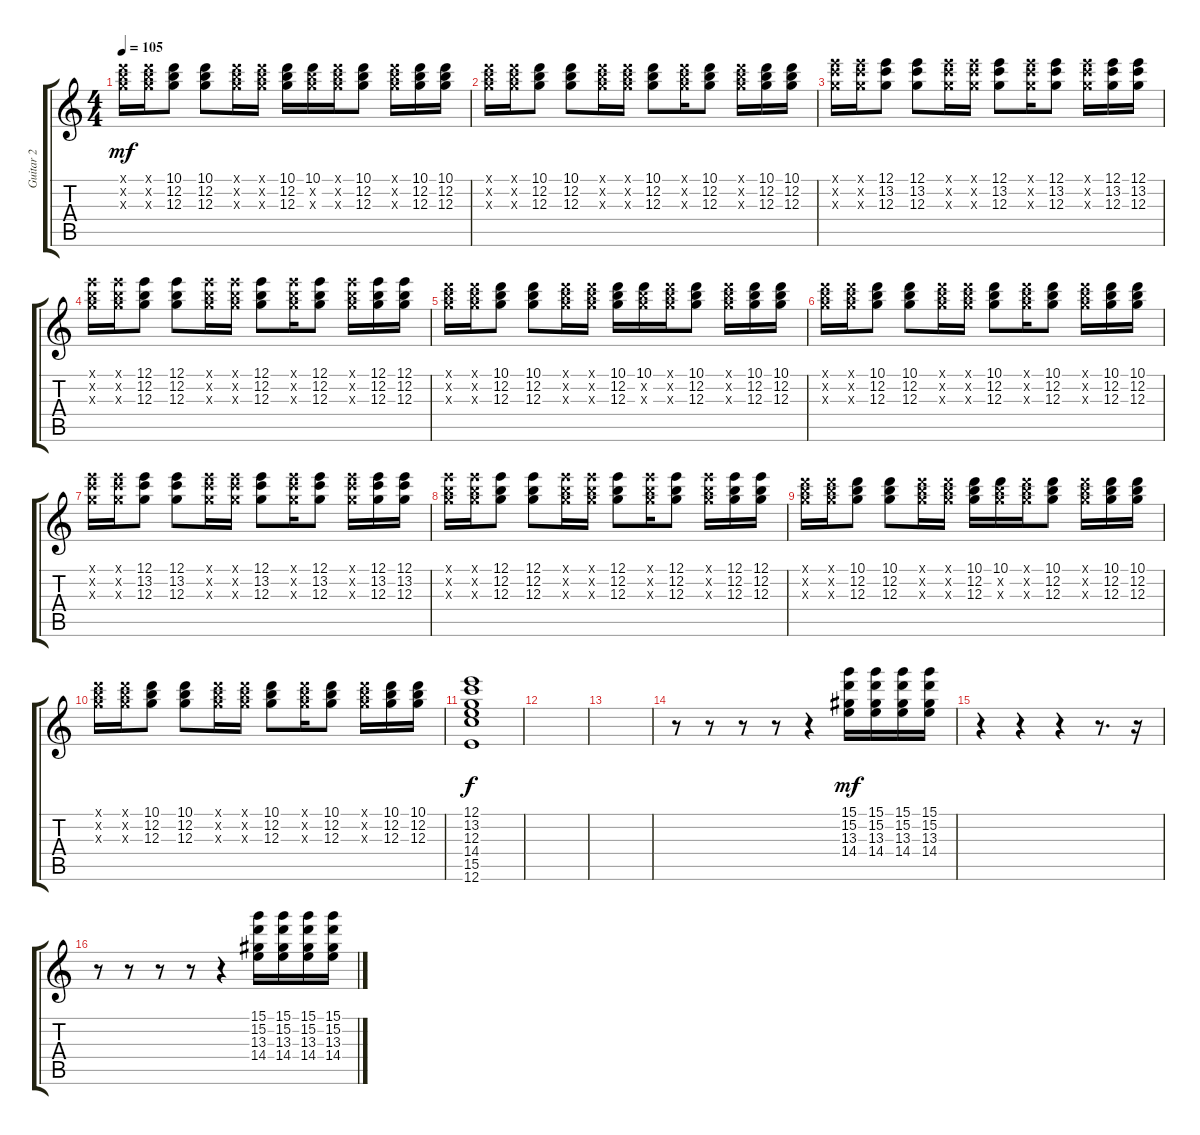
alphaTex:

\track ("Guitar 2" "Guitar 2") {instrument overdrivenguitar}
\staff {score tabs}
\tuning (E4 B3 G3 D3 A2 E2) {hide}
\ts (4 4)
\tempo 105
\clef g2
\ks c
(10.1{x} 12.2{x} 12.3{x}).16{dy mf} (10.1{x} 12.2{x} 12.3{x}).16 (10.1 12.2 12.3).8 (10.1 12.2 12.3).8 (10.1{x} 12.2{x} 12.3{x}).16 (10.1{x} 12.2{x} 12.3{x}).16 (10.1 12.2 12.3).16 (10.1 12.2{x} 12.3{x}).16 (10.1{x} 12.2{x} 12.3{x}).16 (10.1 12.2 12.3).8 (10.1{x} 12.2{x} 12.3{x}).16 (10.1 12.2 12.3).16 (10.1 12.2 12.3).16 |
(10.1{x} 12.2{x} 12.3{x}).16 (10.1{x} 12.2{x} 12.3{x}).16 (10.1 12.2 12.3).8 (10.1 12.2 12.3).8 (10.1{x} 12.2{x} 12.3{x}).16 (10.1{x} 12.2{x} 12.3{x}).16 (10.1 12.2 12.3).8 (10.1{x} 12.2{x} 12.3{x}).16 (10.1 12.2 12.3).8 (10.1{x} 12.2{x} 12.3{x}).16 (10.1 12.2 12.3).16 (10.1 12.2 12.3).16 |
(12.1{x} 13.2{x} 12.3{x}).16 (12.1{x} 13.2{x} 12.3{x}).16 (12.1 13.2 12.3).8 (12.1 13.2 12.3).8 (12.1{x} 13.2{x} 12.3{x}).16 (12.1{x} 13.2{x} 12.3{x}).16 (12.1 13.2 12.3).8 (12.1{x} 13.2{x} 12.3{x}).16 (12.1 13.2 12.3).8 (12.1{x} 13.2{x} 12.3{x}).16 (12.1 13.2 12.3).16 (12.1 13.2 12.3).16 |
(12.1{x} 12.2{x} 12.3{x}).16 (12.1{x} 12.2{x} 12.3{x}).16 (12.1 12.2 12.3).8 (12.1 12.2 12.3).8 (12.1{x} 12.2{x} 12.3{x}).16 (12.1{x} 12.2{x} 12.3{x}).16 (12.1 12.2 12.3).8 (12.1{x} 12.2{x} 12.3{x}).16 (12.1 12.2 12.3).8 (12.1{x} 12.2{x} 12.3{x}).16 (12.1 12.2 12.3).16 (12.1 12.2 12.3).16 |
(10.1{x} 12.2{x} 12.3{x}).16 (10.1{x} 12.2{x} 12.3{x}).16 (10.1 12.2 12.3).8 (10.1 12.2 12.3).8 (10.1{x} 12.2{x} 12.3{x}).16 (10.1{x} 12.2{x} 12.3{x}).16 (10.1 12.2 12.3).16 (10.1 12.2{x} 12.3{x}).16 (10.1{x} 12.2{x} 12.3{x}).16 (10.1 12.2 12.3).8 (10.1{x} 12.2{x} 12.3{x}).16 (10.1 12.2 12.3).16 (10.1 12.2 12.3).16 |
(10.1{x} 12.2{x} 12.3{x}).16 (10.1{x} 12.2{x} 12.3{x}).16 (10.1 12.2 12.3).8 (10.1 12.2 12.3).8 (10.1{x} 12.2{x} 12.3{x}).16 (10.1{x} 12.2{x} 12.3{x}).16 (10.1 12.2 12.3).8 (10.1{x} 12.2{x} 12.3{x}).16 (10.1 12.2 12.3).8 (10.1{x} 12.2{x} 12.3{x}).16 (10.1 12.2 12.3).16 (10.1 12.2 12.3).16 |
(12.1{x} 13.2{x} 12.3{x}).16 (12.1{x} 13.2{x} 12.3{x}).16 (12.1 13.2 12.3).8 (12.1 13.2 12.3).8 (12.1{x} 13.2{x} 12.3{x}).16 (12.1{x} 13.2{x} 12.3{x}).16 (12.1 13.2 12.3).8 (12.1{x} 13.2{x} 12.3{x}).16 (12.1 13.2 12.3).8 (12.1{x} 13.2{x} 12.3{x}).16 (12.1 13.2 12.3).16 (12.1 13.2 12.3).16 |
(12.1{x} 12.2{x} 12.3{x}).16 (12.1{x} 12.2{x} 12.3{x}).16 (12.1 12.2 12.3).8 (12.1 12.2 12.3).8 (12.1{x} 12.2{x} 12.3{x}).16 (12.1{x} 12.2{x} 12.3{x}).16 (12.1 12.2 12.3).8 (12.1{x} 12.2{x} 12.3{x}).16 (12.1 12.2 12.3).8 (12.1{x} 12.2{x} 12.3{x}).16 (12.1 12.2 12.3).16 (12.1 12.2 12.3).16 |
(10.1{x} 12.2{x} 12.3{x}).16 (10.1{x} 12.2{x} 12.3{x}).16 (10.1 12.2 12.3).8 (10.1 12.2 12.3).8 (10.1{x} 12.2{x} 12.3{x}).16 (10.1{x} 12.2{x} 12.3{x}).16 (10.1 12.2 12.3).16 (10.1 12.2{x} 12.3{x}).16 (10.1{x} 12.2{x} 12.3{x}).16 (10.1 12.2 12.3).8 (10.1{x} 12.2{x} 12.3{x}).16 (10.1 12.2 12.3).16 (10.1 12.2 12.3).16 |
(10.1{x} 12.2{x} 12.3{x}).16 (10.1{x} 12.2{x} 12.3{x}).16 (10.1 12.2 12.3).8 (10.1 12.2 12.3).8 (10.1{x} 12.2{x} 12.3{x}).16 (10.1{x} 12.2{x} 12.3{x}).16 (10.1 12.2 12.3).8 (10.1{x} 12.2{x} 12.3{x}).16 (10.1 12.2 12.3).8 (10.1{x} 12.2{x} 12.3{x}).16 (10.1 12.2 12.3).16 (10.1 12.2 12.3).16 |
(12.1 13.2 12.3 14.4 15.5 12.6).1{dy f} |
|
|
r.8 r.8 r.8 r.8 r.4 (15.1 15.2 13.3 14.4).16{dy mf} (15.1 15.2 13.3 14.4).16 (15.1 15.2 13.3 14.4).16 (15.1 15.2 13.3 14.4).16 |
r.4 r.4 r.4 r.8{d} r.16 |
r.8 r.8 r.8 r.8 r.4 (15.1 15.2 13.3 14.4).16 (15.1 15.2 13.3 14.4).16 (15.1 15.2 13.3 14.4).16 (15.1 15.2 13.3 14.4).16
